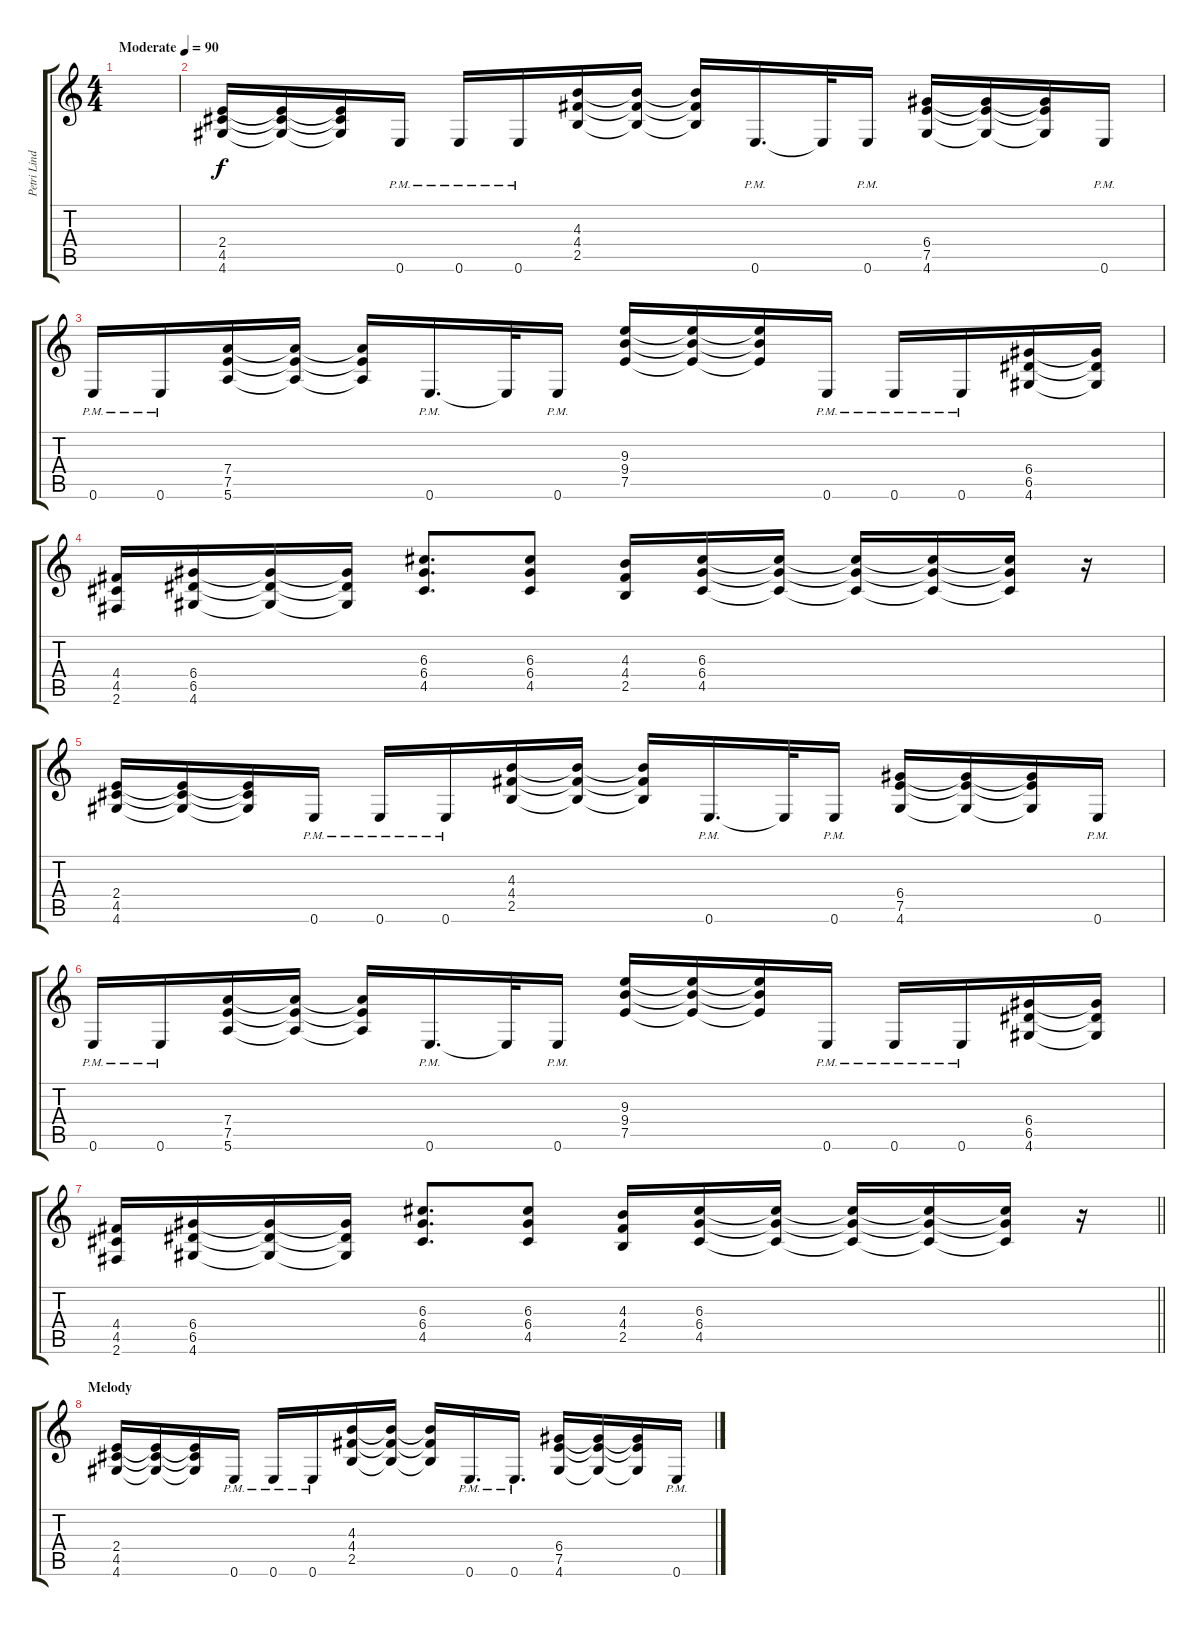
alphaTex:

\track ("Petri Lindroos" "Petri Lind") {instrument overdrivenguitar}
\staff {score tabs}
\tuning (E4 B3 G3 D3 A2 E2) {hide}
\ts (4 4)
\tempo (90 "Moderate")
\clef g2
\ks c
|
(2.4 4.5 4.6).16 (2.4{t} 4.5{t} 4.6{t}).16 (2.4{t} 4.5{t} 4.6{t}).16 0.6{pm}.16 0.6{pm}.16 0.6{pm}.16 (4.3 4.4 2.5).16 (4.3{t} 4.4{t} 2.5{t}).16 (4.3{t} 4.4{t} 2.5{t}).16 0.6{pm}.16{d} 0.6{t}.32 0.6{pm}.16 (6.4 7.5 4.6).16 (6.4{t} 7.5{t} 4.6{t}).16 (6.4{t} 7.5{t} 4.6{t}).16 0.6{pm}.16 |
0.6{pm}.16 0.6{pm}.16 (7.4 7.5 5.6).16 (7.4{t} 7.5{t} 5.6{t}).16 (7.4{t} 7.5{t} 5.6{t}).16 0.6{pm}.16{d} 0.6{t}.32 0.6{pm}.16 (9.3 9.4 7.5).16 (9.3{t} 9.4{t} 7.5{t}).16 (9.3{t} 9.4{t} 7.5{t}).16 0.6{pm}.16 0.6{pm}.16 0.6{pm}.16 (6.4 6.5 4.6).16 (6.4{t} 6.5{t} 4.6{t}).16 |
(4.4 4.5 2.6).16 (6.4 6.5 4.6).16 (6.4{t} 6.5{t} 4.6{t}).16 (6.4{t} 6.5{t} 4.6{t}).16 (6.3 6.4 4.5).8{d} (6.3 6.4 4.5).8 (4.3 4.4 2.5).16 (6.3 6.4 4.5).16 (6.3{t} 6.4{t} 4.5{t}).16 (6.3{t} 6.4{t} 4.5{t}).16 (6.3{t} 6.4{t} 4.5{t}).16 (6.3{t} 6.4{t} 4.5{t}).16 r.16 |
(2.4 4.5 4.6).16 (2.4{t} 4.5{t} 4.6{t}).16 (2.4{t} 4.5{t} 4.6{t}).16 0.6{pm}.16 0.6{pm}.16 0.6{pm}.16 (4.3 4.4 2.5).16 (4.3{t} 4.4{t} 2.5{t}).16 (4.3{t} 4.4{t} 2.5{t}).16 0.6{pm}.16{d} 0.6{t}.32 0.6{pm}.16 (6.4 7.5 4.6).16 (6.4{t} 7.5{t} 4.6{t}).16 (6.4{t} 7.5{t} 4.6{t}).16 0.6{pm}.16 |
0.6{pm}.16 0.6{pm}.16 (7.4 7.5 5.6).16 (7.4{t} 7.5{t} 5.6{t}).16 (7.4{t} 7.5{t} 5.6{t}).16 0.6{pm}.16{d} 0.6{t}.32 0.6{pm}.16 (9.3 9.4 7.5).16 (9.3{t} 9.4{t} 7.5{t}).16 (9.3{t} 9.4{t} 7.5{t}).16 0.6{pm}.16 0.6{pm}.16 0.6{pm}.16 (6.4 6.5 4.6).16 (6.4{t} 6.5{t} 4.6{t}).16 |
\barLineRight lightlight
(4.4 4.5 2.6).16 (6.4 6.5 4.6).16 (6.4{t} 6.5{t} 4.6{t}).16 (6.4{t} 6.5{t} 4.6{t}).16 (6.3 6.4 4.5).8{d} (6.3 6.4 4.5).8 (4.3 4.4 2.5).16 (6.3 6.4 4.5).16 (6.3{t} 6.4{t} 4.5{t}).16 (6.3{t} 6.4{t} 4.5{t}).16 (6.3{t} 6.4{t} 4.5{t}).16 (6.3{t} 6.4{t} 4.5{t}).16 r.16 |
\section ("" "Melody")
(2.4 4.5 4.6).16 (2.4{t} 4.5{t} 4.6{t}).16 (2.4{t} 4.5{t} 4.6{t}).16 0.6{pm}.16 0.6{pm}.16 0.6{pm}.16 (4.3 4.4 2.5).16 (4.3{t} 4.4{t} 2.5{t}).16 (4.3{t} 4.4{t} 2.5{t}).16 0.6{pm}.16{d} 0.6{pm}.16{d} (6.4 7.5 4.6).16 (6.4{t} 7.5{t} 4.6{t}).16 (6.4{t} 7.5{t} 4.6{t}).16 0.6{pm}.16
